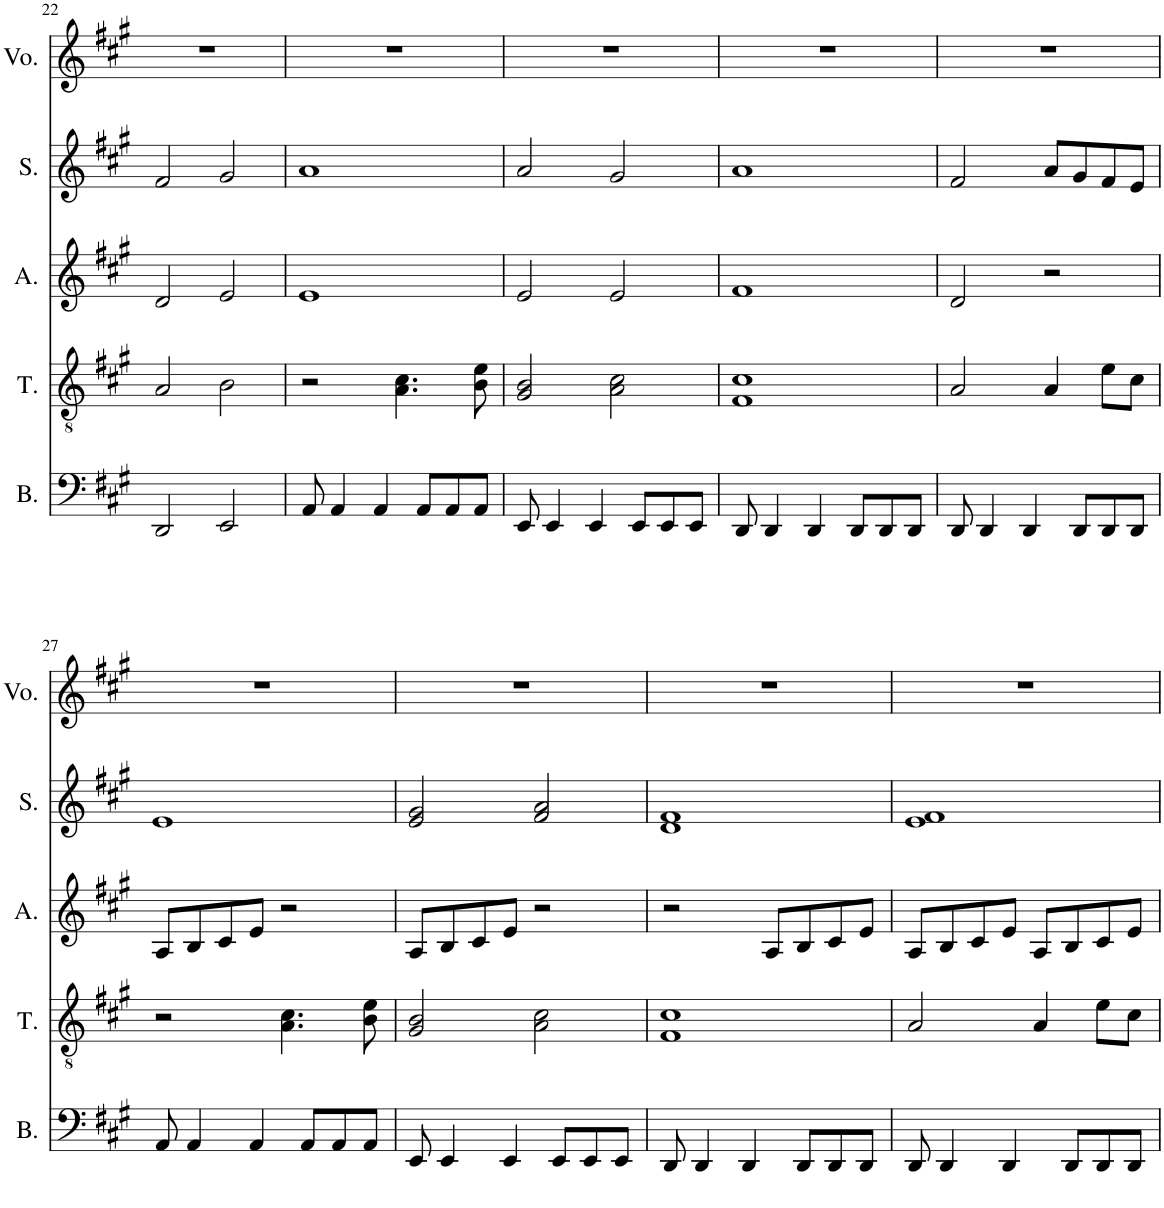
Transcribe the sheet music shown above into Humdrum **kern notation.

**kern	**kern	**kern	**kern	**kern
*part5	*part4	*part3	*part2	*part1
*staff5	*staff4	*staff3	*staff2	*staff1
*I"Bass	*I"Tenor	*I"Alto	*I"Soprano	*I"Voice
*I'B.	*I'T.	*I'A.	*I'S.	*I'Vo.
!!LO:PB:g=z
*clefF4	*clefGv2	*clefG2	*clefG2	*clefG2
*k[f#c#g#]	*k[f#c#g#]	*k[f#c#g#]	*k[f#c#g#]	*k[f#c#g#]
*M4/4	*M4/4	*M4/4	*M4/4	*M4/4
=22	=22	=22	=22	=22
2DD/	2A/	2d/	2f#/	1r
2EE/	2B\	2e/	2g#/	.
=23	=23	=23	=23	=23
8AA/	2r	1e	1a	1r
4AA/	.	.	.	.
4AA/	.	.	.	.
.	4.A\ 4.c#\	.	.	.
8AA/L	.	.	.	.
8AA/	.	.	.	.
8AA/J	8B\ 8e\	.	.	.
=24	=24	=24	=24	=24
8EE/	2G#/ 2B/	2e/	2a/	1r
4EE/	.	.	.	.
4EE/	.	.	.	.
.	2A\ 2c#\	2e/	2g#/	.
8EE/L	.	.	.	.
8EE/	.	.	.	.
8EE/J	.	.	.	.
=25	=25	=25	=25	=25
8DD/	1F# 1c#	1f#	1a	1r
4DD/	.	.	.	.
4DD/	.	.	.	.
8DD/L	.	.	.	.
8DD/	.	.	.	.
8DD/J	.	.	.	.
=26	=26	=26	=26	=26
8DD/	2A/	2d/	2f#/	1r
4DD/	.	.	.	.
4DD/	.	.	.	.
.	4A/	2r	8a/L	.
8DD/L	.	.	8g#/	.
8DD/	8e\L	.	8f#/	.
8DD/J	8c#\J	.	8e/J	.
!!LO:LB:g=z
=27	=27	=27	=27	=27
8AA/	2r	8A/L	1e	1r
4AA/	.	8B/	.	.
.	.	8c#/	.	.
4AA/	.	8e/J	.	.
.	4.A\ 4.c#\	2r	.	.
8AA/L	.	.	.	.
8AA/	.	.	.	.
8AA/J	8B\ 8e\	.	.	.
=28	=28	=28	=28	=28
8EE/	2G#/ 2B/	8A/L	2e/ 2g#/	1r
4EE/	.	8B/	.	.
.	.	8c#/	.	.
4EE/	.	8e/J	.	.
.	2A\ 2c#\	2r	2f#/ 2a/	.
8EE/L	.	.	.	.
8EE/	.	.	.	.
8EE/J	.	.	.	.
=29	=29	=29	=29	=29
8DD/	1F# 1c#	2r	1d 1f#	1r
4DD/	.	.	.	.
4DD/	.	.	.	.
.	.	8A/L	.	.
8DD/L	.	8B/	.	.
8DD/	.	8c#/	.	.
8DD/J	.	8e/J	.	.
=30	=30	=30	=30	=30
8DD/	2A/	8A/L	1e 1f#	1r
4DD/	.	8B/	.	.
.	.	8c#/	.	.
4DD/	.	8e/J	.	.
.	4A/	8A/L	.	.
8DD/L	.	8B/	.	.
8DD/	8e\L	8c#/	.	.
8DD/J	8c#\J	8e/J	.	.
=	=	=	=	=
*-	*-	*-	*-	*-
